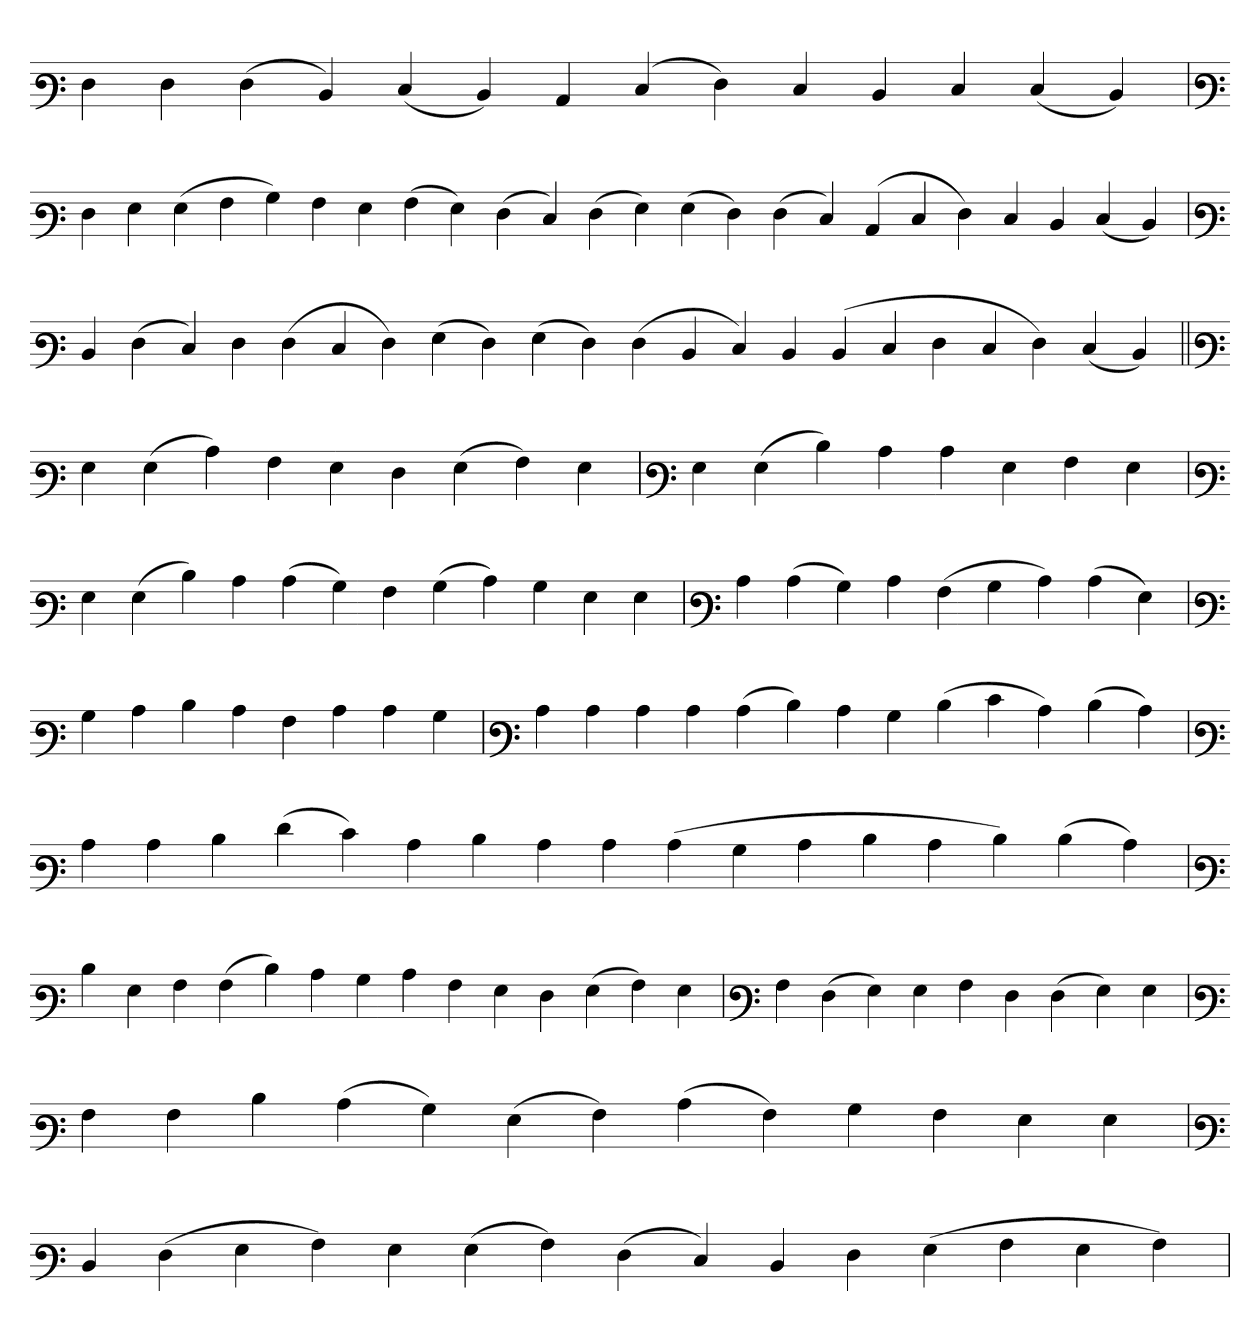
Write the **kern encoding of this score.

**kern
*part1
*staff1
*clefF3
=
4F
4F
(4F
4D)
(4E
4D)
4C
(4E
4F)
4E
4D
4E
(4E
4D)
=
*clefF3
4F
4G
(4G
4A
4B)
4A
4G
(4A
4G)
(4F
4E)
(4F
4G)
(4G
4F)
(4F
4E)
(4C
4E
4F)
4E
4D
(4E
4D)
='
*clefF3
4D
(4F
4E)
4F
(4F
4E
4F)
(4G
4F)
(4G
4F)
(4F
4D
4E)
4D
(4D
4E
4F
4E
4F)
(4E
4D)
=||
*clefF3
4G
(4G
4c)
4A
4G
4F
(4G
4A)
4G
=`
*clefF3
4G
(4G
4d)
4c
4c
4G
4A
4G
=`
*clefF3
4G
(4G
4d)
4c
(4c
4B)
4A
(4B
4c)
4B
4G
4G
=
*clefF3
4c
(4c
4B)
4c
(4A
4B
4c)
(4c
4G)
=`
*clefF3
4B
4c
4d
4c
4A
4c
4c
4B
=`
*clefF3
4c
4c
4c
4c
(4c
4d)
4c
4B
(4d
4e
4c)
(4d
4c)
='
*clefF3
4c
4c
4d
(4f
4e)
4c
4d
4c
4c
(4c
4B
4c
4d
4c
4d)
(4d
4c)
='
*clefF3
4d
4G
4A
(4A
4d)
4c
4B
4c
4A
4G
4F
(4G
4A)
4G
='
*clefF3
4A
(4F
4G)
4G
4A
4F
(4F
4G)
4G
=`
*clefF3
4A
4A
4d
(4c
4B)
(4G
4A)
(4c
4A)
4B
4A
4G
4G
=
*clefF3
4D
(4F
4G
4A)
4G
(4G
4A)
(4F
4E)
4D
4F
(4G
4A
4G
4A)
='
*-
